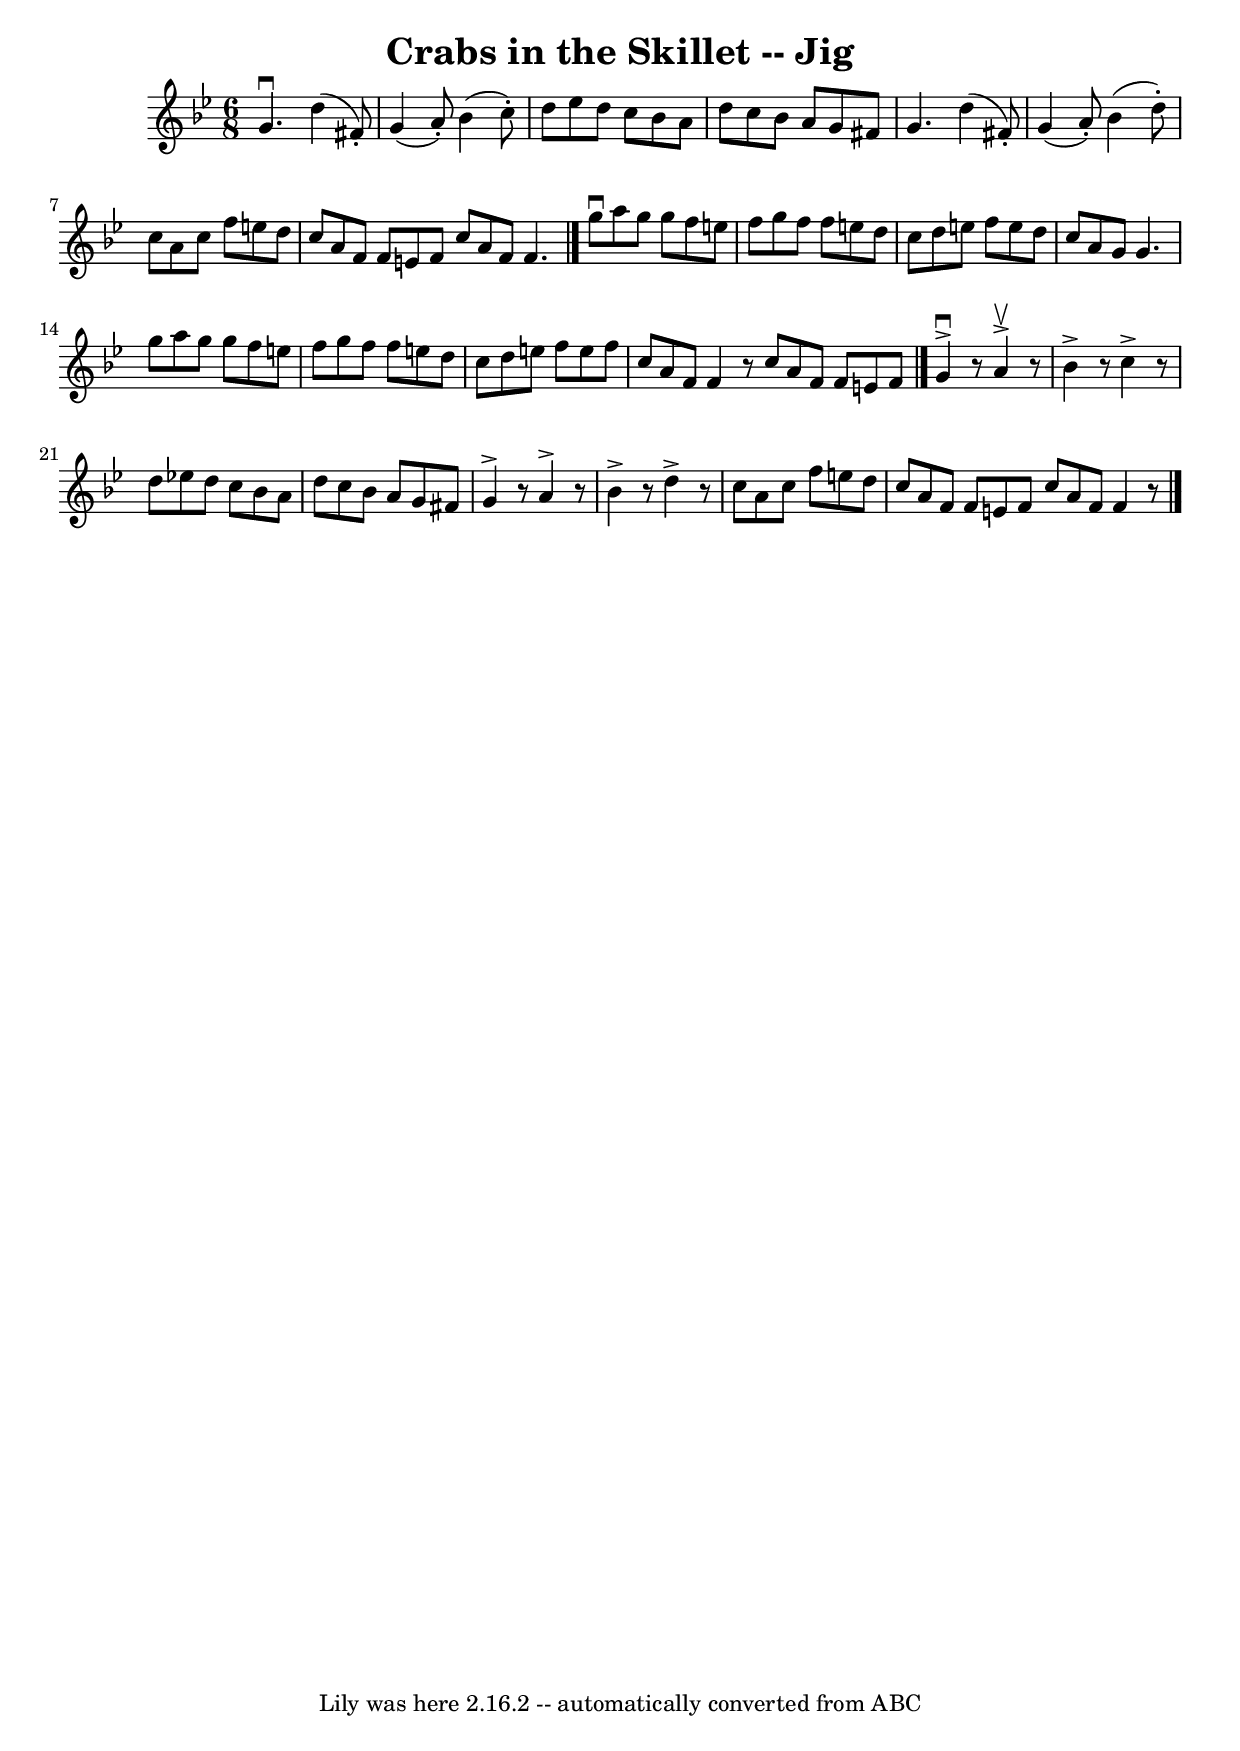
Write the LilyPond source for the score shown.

\version "2.7.40"
\include "Mammoth.ily"
\header {
	%% book = "Ryan's Mammoth Collection"
	crossRefNumber = "1"
	footnotes = ""
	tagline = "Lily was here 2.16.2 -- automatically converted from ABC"
	title = "Crabs in the Skillet -- Jig"
}
voicedefault =  {


\time 6/8 \key c \dorian g'4.^\downbow d''4 (fis'8 -.) |
 g'4 
(a'8 -.) bes'4 (c''8 -.) |
 d''8 ees''8 d''8 c''8  
 bes'8 a'8  |
 d''8 c''8 bes'8 a'8 g'8 fis'8  
|
 g'4. d''4 (fis'8 -.) |
 g'4 (a'8 -.) bes'4 
(d''8 -.) |
 c''8 a'8 c''8 f''8 e''8 d''8  |
 
 c''8 a'8 f'8 f'8 e'8 f'8  \bar ":|" c''8 a'8 f'8    
f'4.    \bar "|." g''8^\downbow a''8 g''8 g''8 f''8 e''8  
|
 f''8 g''8 f''8 f''8 e''8 d''8  |
 c''8    
d''8 e''8 f''8 e''8 d''8  |
 c''8 a'8 g'8 g'4.    
|
 g''8 a''8 g''8 g''8 f''8 e''8  |
 f''8    
g''8 f''8 f''8 e''8 d''8  |
 c''8 d''8 e''8 f''8   
 e''8 f''8  |
 c''8 a'8 f'8 f'4    r8 \bar ":|" c''8    
a'8 f'8 f'8 e'8 f'8  \bar "|." g'4^\downbow^\accent   r8 a'4 
^\upbow^\accent   r8   |
 bes'4^\accent   r8 c''4^\accent   r8 
|
 d''8 ees''!8 d''8 c''8 bes'8 a'8  |
 d''8    
c''8 bes'8 a'8 g'8 fis'8  |
 g'4^\accent   r8 a'4 
^\accent   r8 |
 bes'4^\accent   r8 d''4^\accent   r8 |
   
c''8 a'8 c''8 f''8 e''8 d''8  |
 c''8 a'8 f'8    
f'8 e'8 f'8  \bar ":|" c''8 a'8 f'8 f'4    r8   \bar "|."   
}

\score{
    <<

	\context Staff="default"
	{
	    \voicedefault 
	}

    >>
	\layout {
	}
	\midi {}
}
